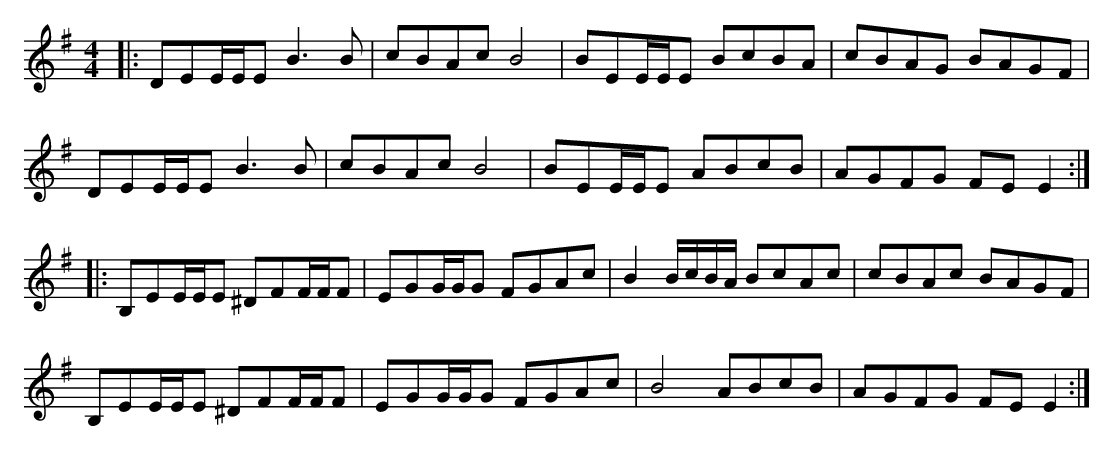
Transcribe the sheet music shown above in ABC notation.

X:1
M:4/4
K:Emin
|:DEE/E/E B3 B|cBAc B4|BEE/E/E BcBA|cBAG BAGF|
DEE/E/E B3 B|cBAc B4|BEE/E/E ABcB|AGFG FE E2:|
|:B,EE/E/E ^DFF/F/F|EGG/G/G FGAc|B2 B/c/B/A/ BcAc|cBAc BAGF|
B,EE/E/E ^DFF/F/F|EGG/G/G FGAc|B4 ABcB|AGFG FE E2:|
